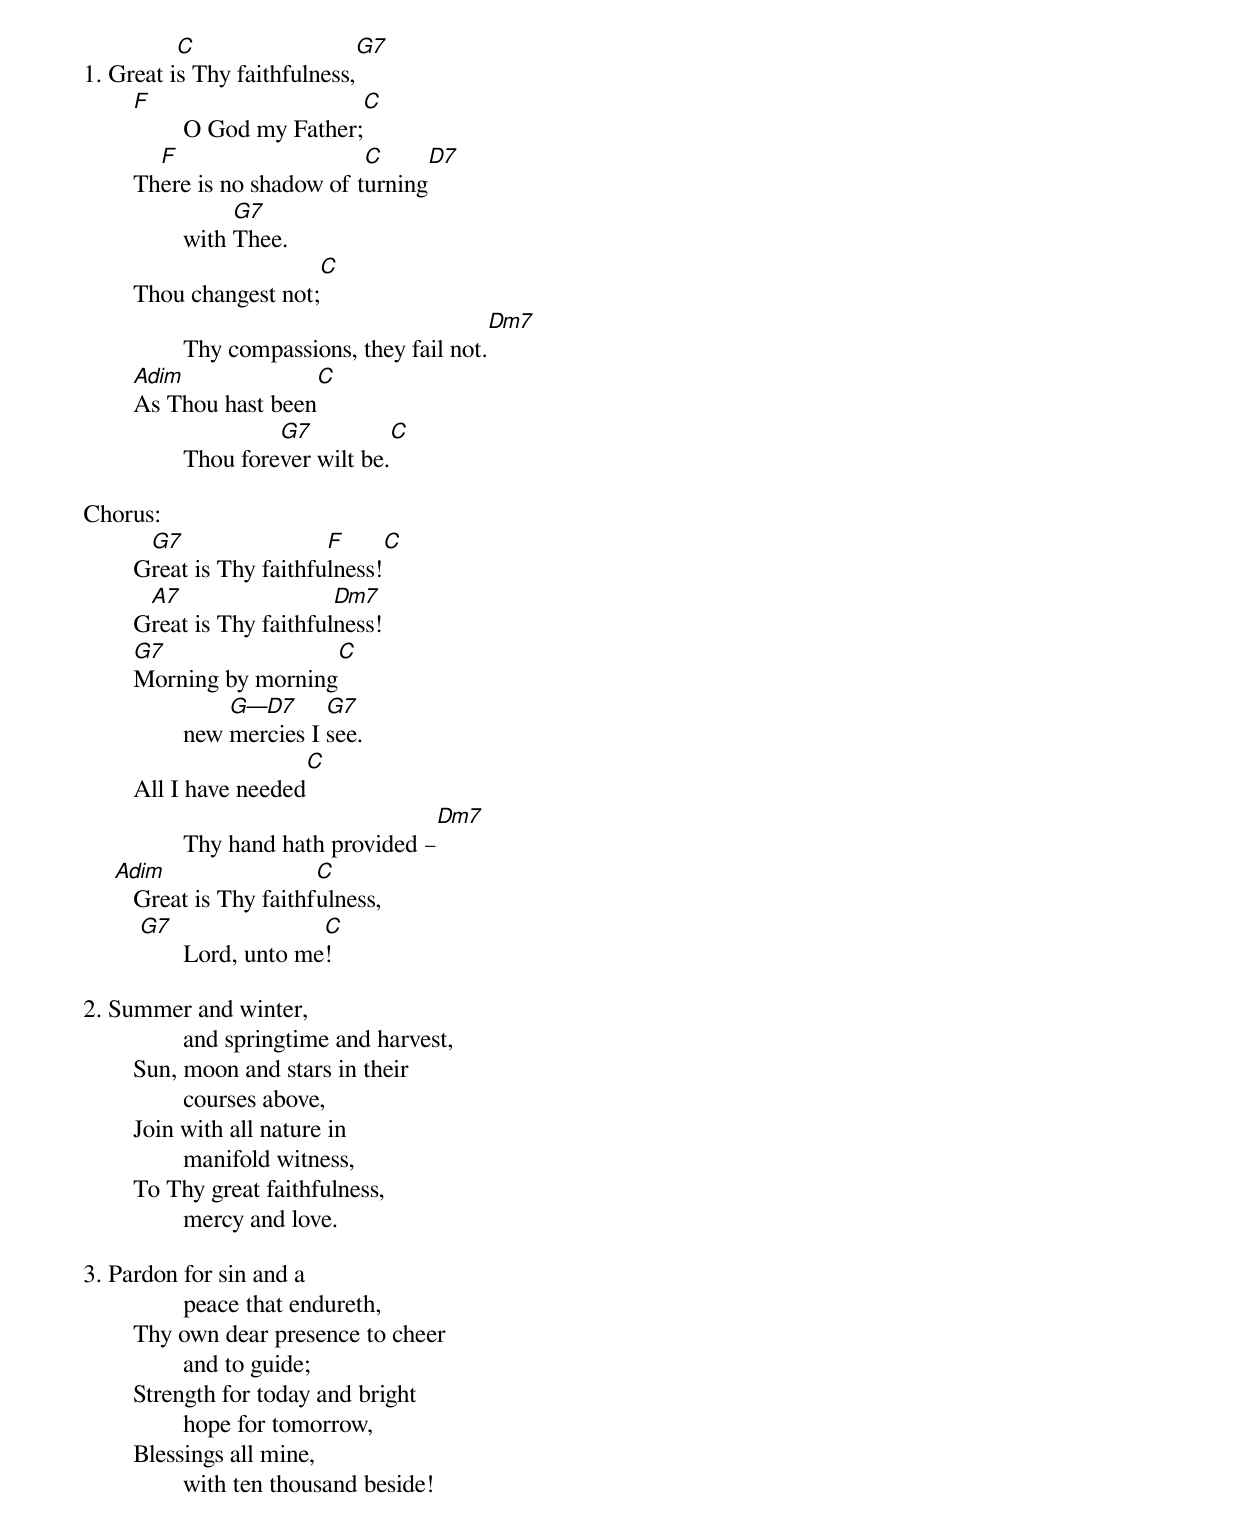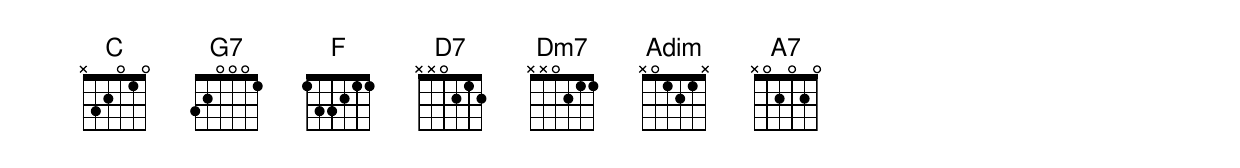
          C                            G7
1. Great is Thy faithfulness,
        F                           C
		O God my Father;
          F                    C                D7
	There is no shadow of turning
                     G7
		with Thee.
                                     C
	Thou changest not;
	                                                Dm7
		Thy compassions, they fail not.
	Adim                     C
	As Thou hast been
                         G7              C
		Thou forever wilt be.

Chorus:
         G7                 F        C
	Great is Thy faithfulness!
         A7                  Dm7
	Great is Thy faithfulness!
        G7                   C
	Morning by morning
                    G—D7      G7
		new mercies I see.
                            C
	All I have needed
                                             Dm7
		Thy hand hath provided –
     Adim                  C
	Great is Thy faithfulness,
         G7                  C
		Lord, unto me!

2. Summer and winter,
		and springtime and harvest,
	Sun, moon and stars in their
		courses above,
	Join with all nature in
		manifold witness,
	To Thy great faithfulness,
		mercy and love.

3. Pardon for sin and a
		peace that endureth,
	Thy own dear presence to cheer
		and to guide;
	Strength for today and bright
		hope for tomorrow,
	Blessings all mine,
		with ten thousand beside!
